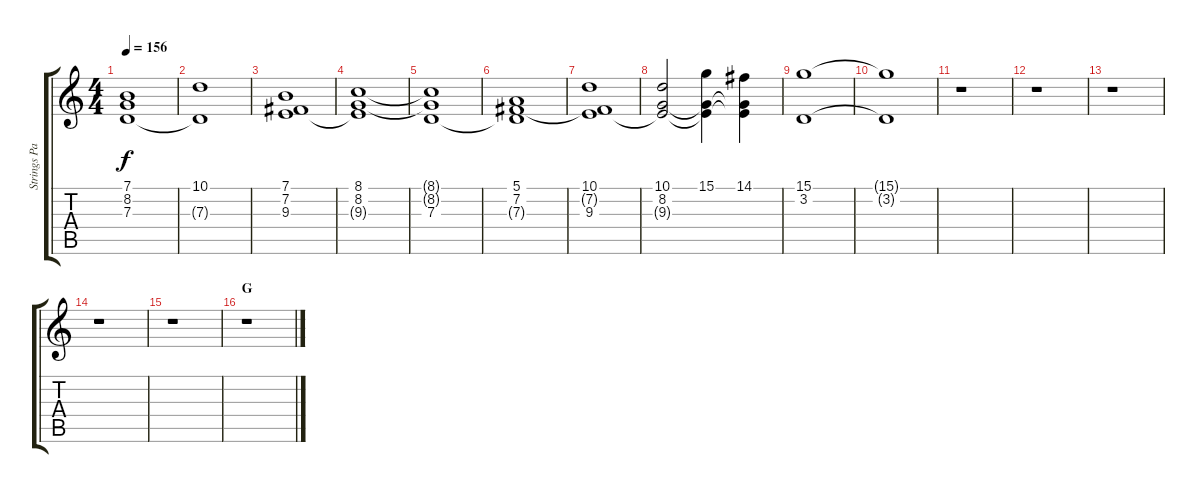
\track ("Strings Pad I" "Strings Pa") {instrument stringensemble1}
\staff {score tabs}
\tuning (E4 B3 G3 D3 A2 E2) {hide}
\ts (4 4)
\tempo 156
\clef g2
\ks c
(7.1{t} 8.2{t} 7.3).1{dy f} |
(10.1 7.3{t}).1 |
(7.1 7.2 9.3).1 |
(8.1 8.2 9.3{t}).1 |
(8.1{t} 8.2{t} 7.3).1 |
(5.1 7.2 7.3{t}).1 |
(10.1 7.2{t} 9.3).1 |
(10.1 8.2 9.3{t}).2 (15.1 8.2{t} 9.3{t}).4 (14.1 8.2{t} 9.3{t}).4 |
(15.1 3.2).1 |
(15.1{t} 3.2{t}).1 |
r.1 |
r.1 |
r.1 |
r.1 |
r.1 |
\section ("" "G")
r.1
